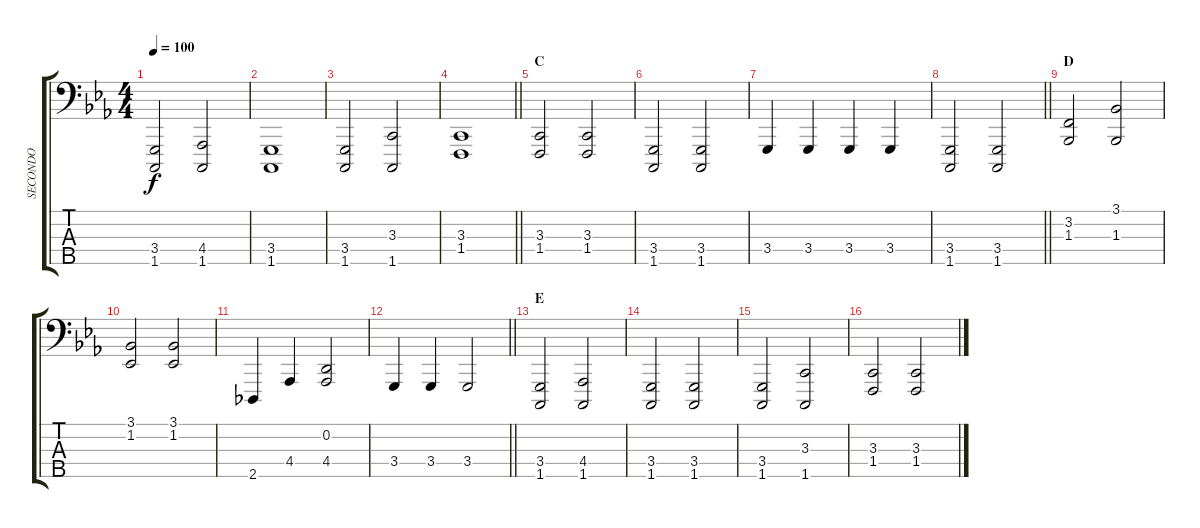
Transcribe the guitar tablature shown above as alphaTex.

\track ("SECONDO" "SECONDO") {instrument acousticgrandpiano}
\staff {score tabs}
\tuning (G2 D2 A1 E1 B0) {hide}
\ts (4 4)
\tempo 100
\clef f4
\ks cminor
(3.4 1.5).2{dy f} (4.4 1.5).2 |
(3.4 1.5).1 |
(3.4 1.5).2 (3.3 1.5).2 |
\barLineRight lightlight
(3.3 1.4).1 |
\section ("" "C")
(3.3 1.4).2 (3.3 1.4).2 |
(3.4 1.5).2 (3.4 1.5).2 |
3.4.4 3.4.4 3.4.4 3.4.4 |
\barLineRight lightlight
(3.4 1.5).2 (3.4 1.5).2 |
\section ("" "D")
(3.2 1.3).2 (3.1 1.3).2 |
(3.1 1.2).2 (3.1 1.2).2 |
2.5.4 4.4.4 (0.2 4.4).2 |
\barLineRight lightlight
3.4.4 3.4.4 3.4.2 |
\section ("" "E")
(3.4 1.5).2 (4.4 1.5).2 |
(3.4 1.5).2 (3.4 1.5).2 |
(3.4 1.5).2 (3.3 1.5).2 |
(3.3 1.4).2 (3.3 1.4).2
